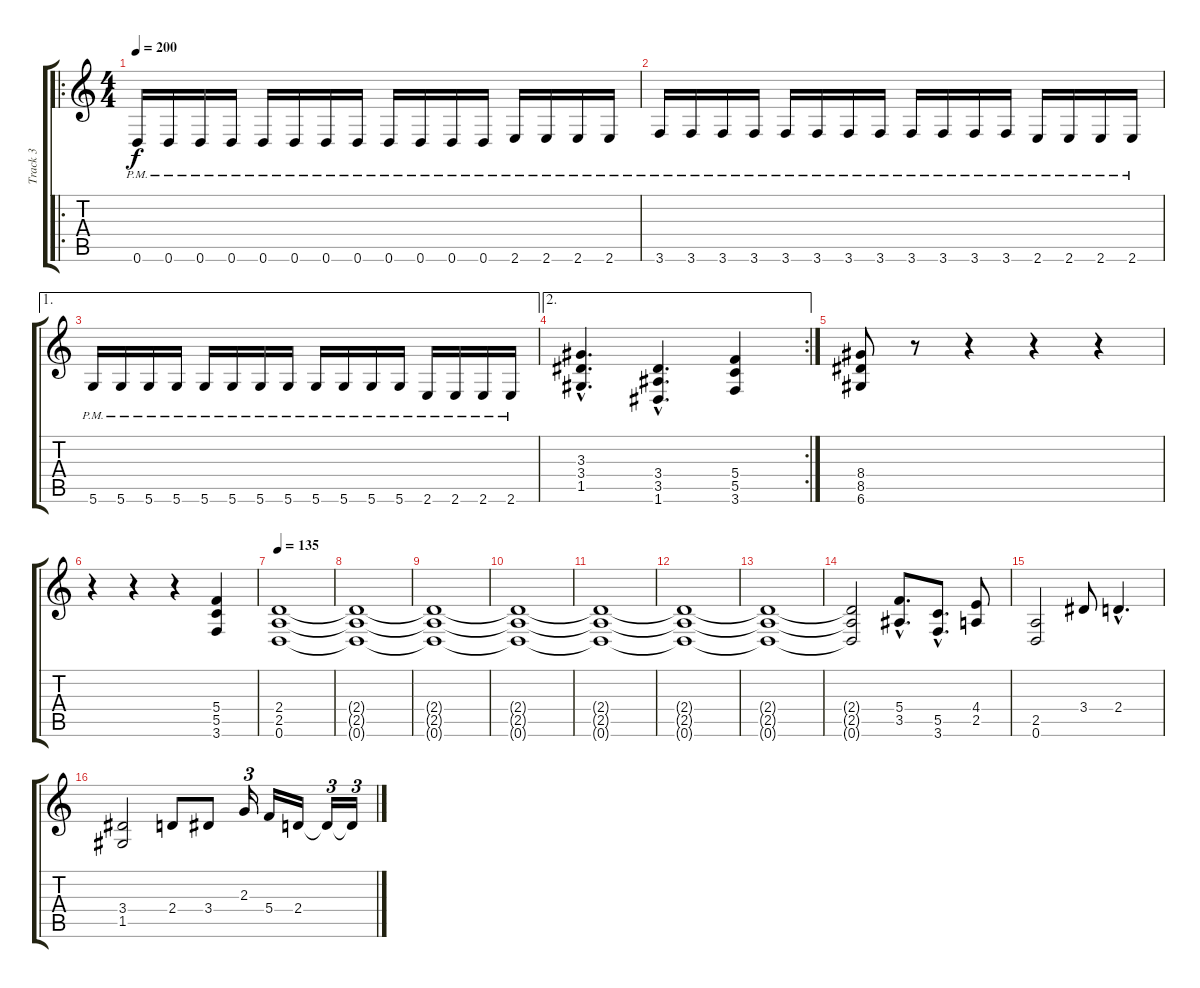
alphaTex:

\track ("Track 3" "Track 3") {instrument distortionguitar}
\staff {score tabs}
\tuning (D4 A3 F3 C3 G2 D2) {hide}
\ro
\ts (4 4)
\tempo 200
\clef g2
\ks c
0.6{pm}.16{dy f} 0.6{pm}.16 0.6{pm}.16 0.6{pm}.16 0.6{pm}.16 0.6{pm}.16 0.6{pm}.16 0.6{pm}.16 0.6{pm}.16 0.6{pm}.16 0.6{pm}.16 0.6{pm}.16 2.6{pm}.16 2.6{pm}.16 2.6{pm}.16 2.6{pm}.16 |
3.6{pm}.16 3.6{pm}.16 3.6{pm}.16 3.6{pm}.16 3.6{pm}.16 3.6{pm}.16 3.6{pm}.16 3.6{pm}.16 3.6{pm}.16 3.6{pm}.16 3.6{pm}.16 3.6{pm}.16 2.6{pm}.16 2.6{pm}.16 2.6{pm}.16 2.6{pm}.16 |
\ae 1
5.6{pm}.16 5.6{pm}.16 5.6{pm}.16 5.6{pm}.16 5.6{pm}.16 5.6{pm}.16 5.6{pm}.16 5.6{pm}.16 5.6{pm}.16 5.6{pm}.16 5.6{pm}.16 5.6{pm}.16 2.6{pm}.16 2.6{pm}.16 2.6{pm}.16 2.6{pm}.16 |
\ae 2
\rc 2
(3.3{hac} 3.4{hac} 1.5{hac}).4{d} (3.4{hac} 3.5{hac} 1.6{hac}).4{d} (5.4 5.5 3.6).4 |
(8.4 8.5 6.6).8 r.8 r.4 r.4 r.4 |
r.4 r.4 r.4 (5.4 5.5 3.6).4 |
\tempo 135
(2.4 2.5 0.6).1{volume 6 balance 6} |
(2.4{t} 2.5{t} 0.6{t}).1 |
(2.4{t} 2.5{t} 0.6{t}).1 |
(2.4{t} 2.5{t} 0.6{t}).1 |
(2.4{t} 2.5{t} 0.6{t}).1 |
(2.4{t} 2.5{t} 0.6{t}).1 |
(2.4{t} 2.5{t} 0.6{t}).1 |
(2.4{t} 2.5{t} 0.6{t}).2 (5.4{hac} 3.5{hac}).8{d volume 16 balance 0} (5.5{hac} 3.6{hac}).8{d} (4.4 2.5).8 |
(2.5 0.6).2 3.4.8 2.4{hac}.4{d} |
(3.4 1.5).2 2.4.8 3.4.8 2.3.16{tu (3 2)} 5.4.16 2.4.16 2.4{t}.16{tu (3 2)} 2.4{t}.16{tu (3 2)}
